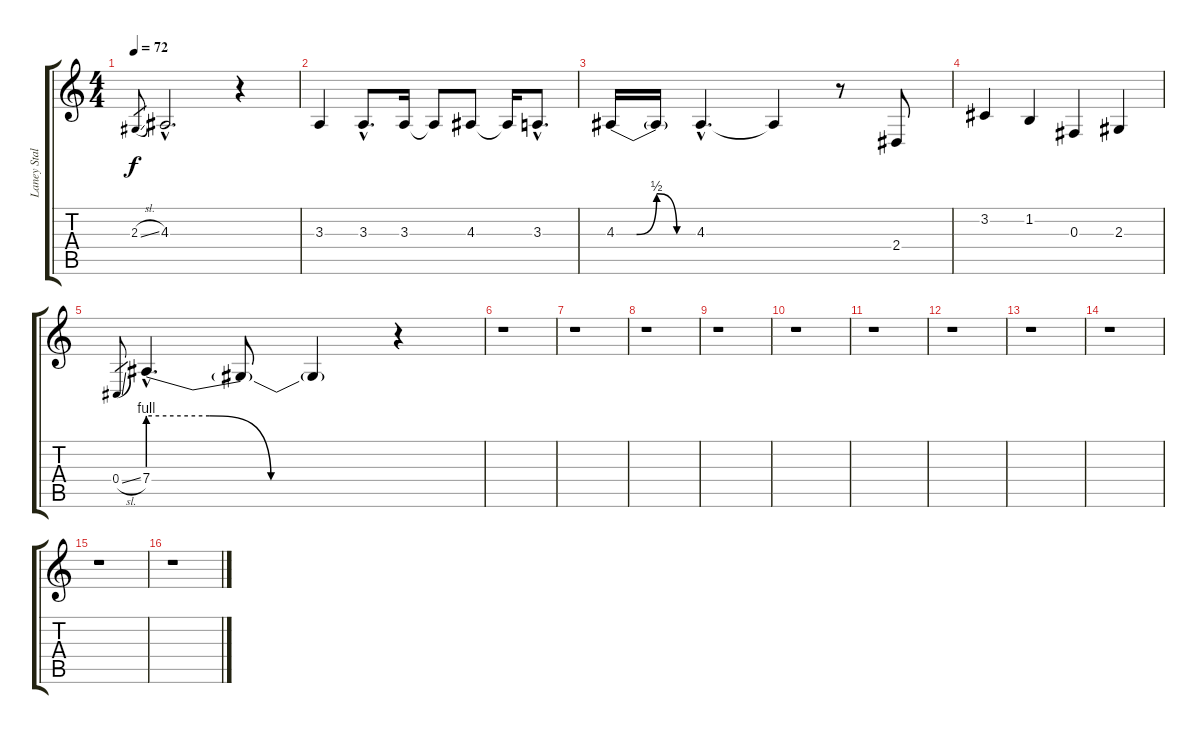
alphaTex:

\track ("Laney Staley - Vocals" "Laney Stal") {instrument lead2sawtooth}
\staff {score tabs}
\tuning (Eb4 Bb3 Gb3 Db3 Ab2 Eb2) {hide}
\ts (4 4)
\tempo 72
\clef g2
\ks c
2.3{sl}.8{gr dy f} 4.3{hac}.2{d} r.4 |
3.3.4 3.3{hac}.8{d} 3.3.16 3.3{t}.8 4.3.8 4.3{t}.16 3.3{hac}.8{d} |
4.3{be (custom 0 0 15 0 30 2 45 0 60 0)}.16 4.3{t}.16 4.3{hac}.4{d} 4.3{t}.4 r.8 2.4.8 |
3.2.4 1.2.4 0.3.4 2.3.4 |
0.4{sl}.8{gr} 7.4{be (custom 0 4 15 4 30 0 40 0 60 0) hac}.4{d} 7.4{t}.8 7.4{t}.4 r.4 |
r.1 |
r.1 |
r.1 |
r.1 |
r.1 |
r.1 |
r.1 |
r.1 |
r.1 |
r.1 |
r.1
